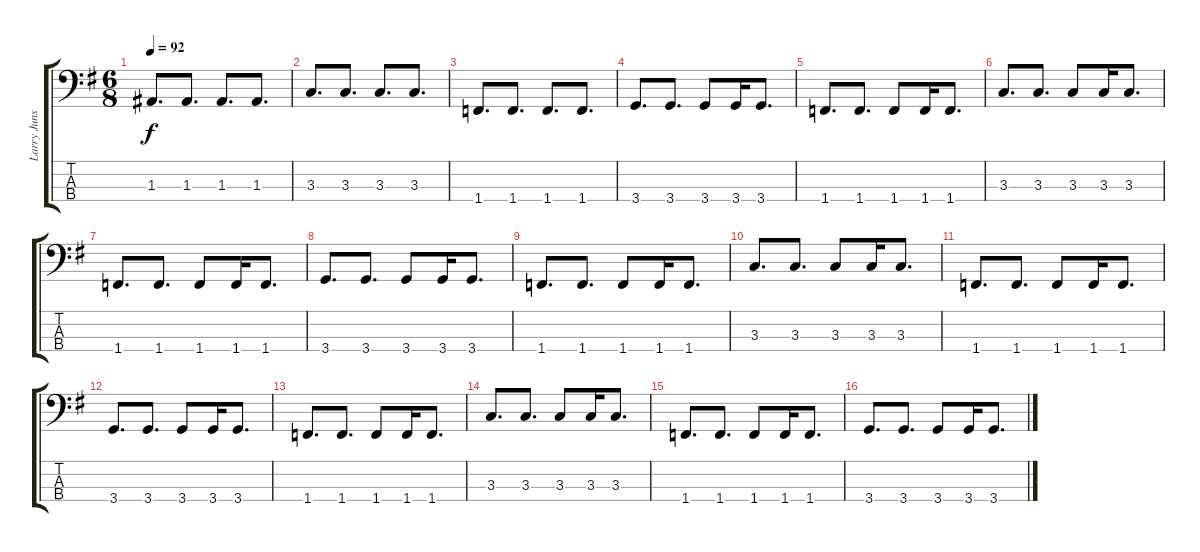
\track ("Larry Junstrum Bass" "Larry Juns") {instrument electricbasspick}
\staff {score tabs}
\tuning (G2 D2 A1 E1) {hide}
\ts (6 8)
\tempo 92
\clef f4
\ks g
1.3.8{d dy f} 1.3.8{d} 1.3.8{d} 1.3.8{d} |
3.3.8{d} 3.3.8{d} 3.3.8{d} 3.3.8{d} |
1.4.8{d} 1.4.8{d} 1.4.8{d} 1.4.8{d} |
3.4.8{d} 3.4.8{d} 3.4.8 3.4.16 3.4.8{d} |
1.4.8{d} 1.4.8{d} 1.4.8 1.4.16 1.4.8{d} |
3.3.8{d} 3.3.8{d} 3.3.8 3.3.16 3.3.8{d} |
1.4.8{d} 1.4.8{d} 1.4.8 1.4.16 1.4.8{d} |
3.4.8{d} 3.4.8{d} 3.4.8 3.4.16 3.4.8{d} |
1.4.8{d} 1.4.8{d} 1.4.8 1.4.16 1.4.8{d} |
3.3.8{d} 3.3.8{d} 3.3.8 3.3.16 3.3.8{d} |
1.4.8{d} 1.4.8{d} 1.4.8 1.4.16 1.4.8{d} |
3.4.8{d} 3.4.8{d} 3.4.8 3.4.16 3.4.8{d} |
1.4.8{d} 1.4.8{d} 1.4.8 1.4.16 1.4.8{d} |
3.3.8{d} 3.3.8{d} 3.3.8 3.3.16 3.3.8{d} |
1.4.8{d} 1.4.8{d} 1.4.8 1.4.16 1.4.8{d} |
3.4.8{d} 3.4.8{d} 3.4.8 3.4.16 3.4.8{d}
